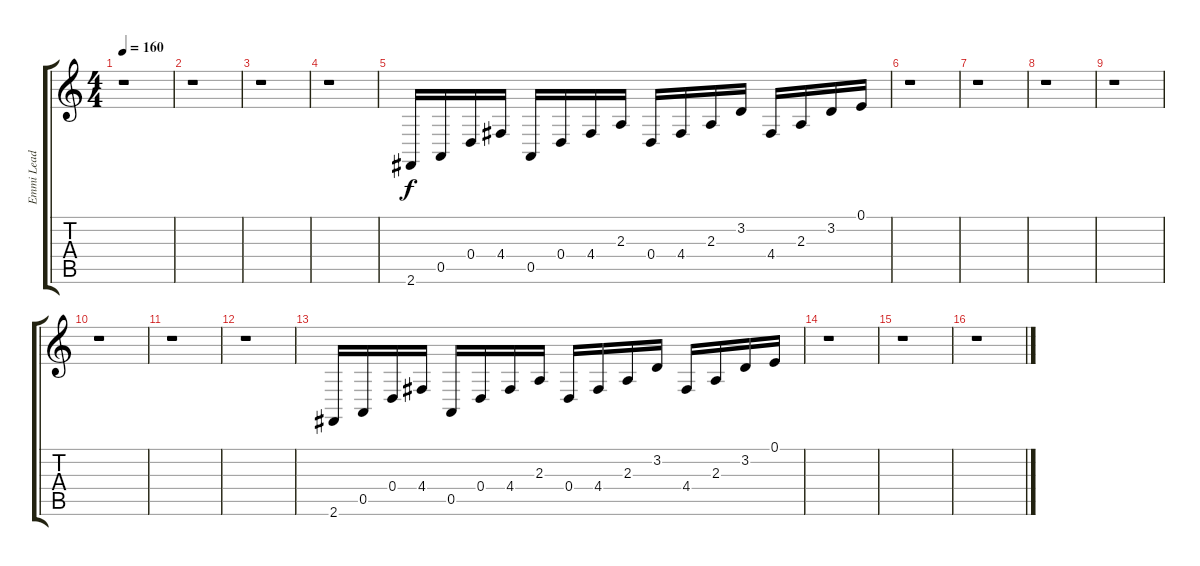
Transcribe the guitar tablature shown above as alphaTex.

\track ("Emmi Lead" "Emmi Lead") {instrument englishhorn}
\staff {score tabs}
\tuning (E4 B3 G3 D3 A2 E2) {hide}
\ts (4 4)
\tempo 160
\clef g2
\ks c
r.1{dy f} |
r.1 |
r.1 |
r.1 |
2.6.16 0.5.16 0.4.16 4.4.16 0.5.16 0.4.16 4.4.16 2.3.16 0.4.16 4.4.16 2.3.16 3.2.16 4.4.16 2.3.16 3.2.16 0.1.16 |
r.1 |
r.1 |
r.1 |
r.1 |
r.1 |
r.1 |
r.1 |
2.6.16 0.5.16 0.4.16 4.4.16 0.5.16 0.4.16 4.4.16 2.3.16 0.4.16 4.4.16 2.3.16 3.2.16 4.4.16 2.3.16 3.2.16 0.1.16 |
r.1 |
r.1 |
r.1
